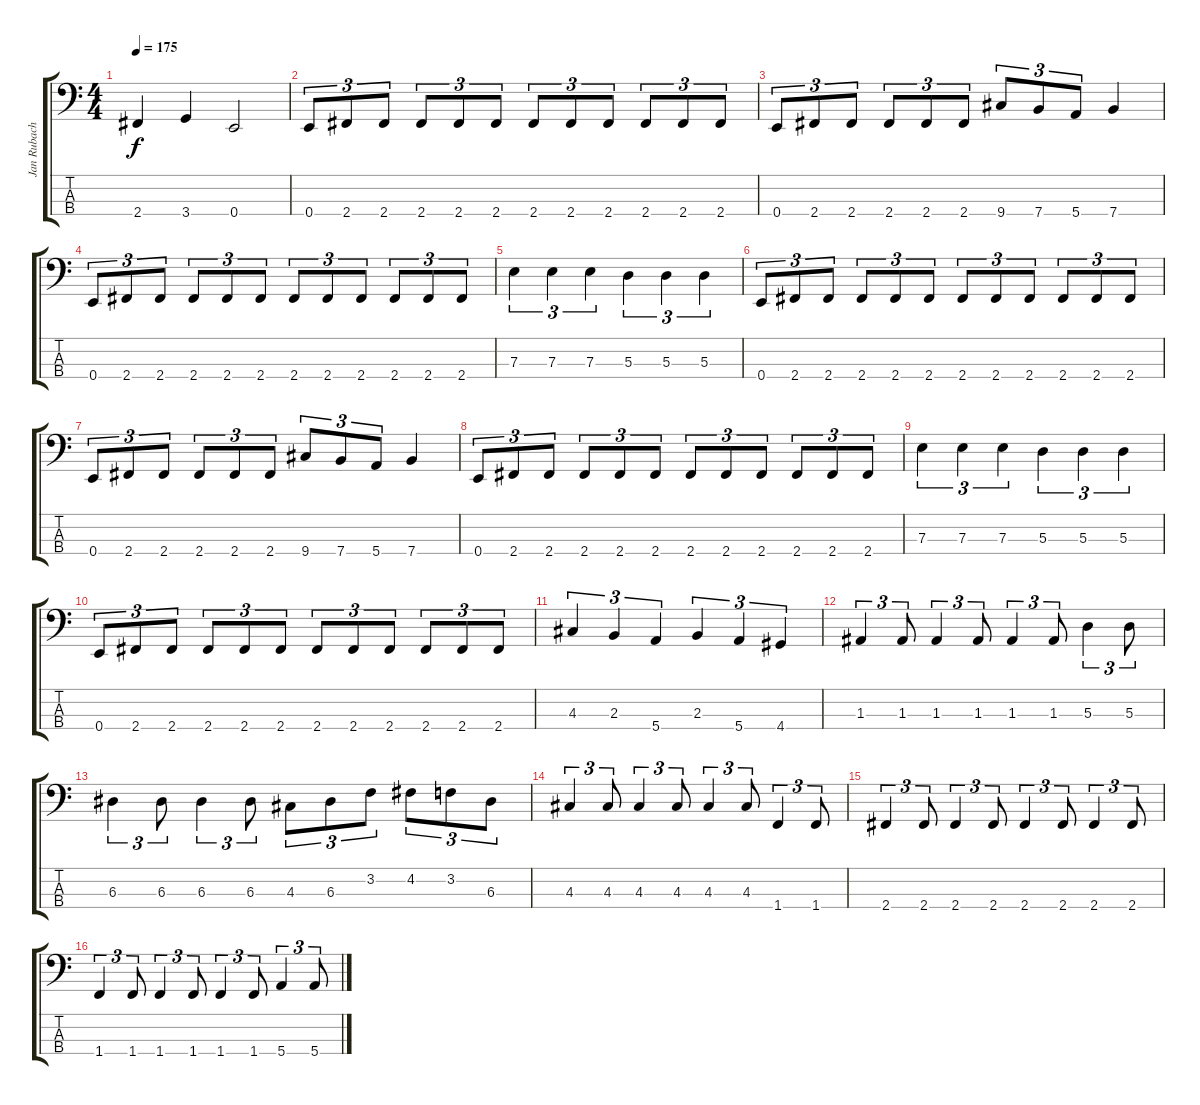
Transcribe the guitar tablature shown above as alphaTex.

\track ("Jan Rubach" "Jan Rubach") {instrument electricbasspick}
\staff {score tabs}
\tuning (G2 D2 A1 E1) {hide}
\ts (4 4)
\tempo 175
\clef f4
\ks c
2.4.4{dy f} 3.4.4 0.4.2 |
0.4.8{tu (3 2)} 2.4.8{tu (3 2)} 2.4.8{tu (3 2)} 2.4.8{tu (3 2)} 2.4.8{tu (3 2)} 2.4.8{tu (3 2)} 2.4.8{tu (3 2)} 2.4.8{tu (3 2)} 2.4.8{tu (3 2)} 2.4.8{tu (3 2)} 2.4.8{tu (3 2)} 2.4.8{tu (3 2)} |
0.4.8{tu (3 2)} 2.4.8{tu (3 2)} 2.4.8{tu (3 2)} 2.4.8{tu (3 2)} 2.4.8{tu (3 2)} 2.4.8{tu (3 2)} 9.4.8{tu (3 2)} 7.4.8{tu (3 2)} 5.4.8{tu (3 2)} 7.4.4 |
0.4.8{tu (3 2)} 2.4.8{tu (3 2)} 2.4.8{tu (3 2)} 2.4.8{tu (3 2)} 2.4.8{tu (3 2)} 2.4.8{tu (3 2)} 2.4.8{tu (3 2)} 2.4.8{tu (3 2)} 2.4.8{tu (3 2)} 2.4.8{tu (3 2)} 2.4.8{tu (3 2)} 2.4.8{tu (3 2)} |
7.3.4{tu (3 2)} 7.3.4{tu (3 2)} 7.3.4{tu (3 2)} 5.3.4{tu (3 2)} 5.3.4{tu (3 2)} 5.3.4{tu (3 2)} |
0.4.8{tu (3 2)} 2.4.8{tu (3 2)} 2.4.8{tu (3 2)} 2.4.8{tu (3 2)} 2.4.8{tu (3 2)} 2.4.8{tu (3 2)} 2.4.8{tu (3 2)} 2.4.8{tu (3 2)} 2.4.8{tu (3 2)} 2.4.8{tu (3 2)} 2.4.8{tu (3 2)} 2.4.8{tu (3 2)} |
0.4.8{tu (3 2)} 2.4.8{tu (3 2)} 2.4.8{tu (3 2)} 2.4.8{tu (3 2)} 2.4.8{tu (3 2)} 2.4.8{tu (3 2)} 9.4.8{tu (3 2)} 7.4.8{tu (3 2)} 5.4.8{tu (3 2)} 7.4.4 |
0.4.8{tu (3 2)} 2.4.8{tu (3 2)} 2.4.8{tu (3 2)} 2.4.8{tu (3 2)} 2.4.8{tu (3 2)} 2.4.8{tu (3 2)} 2.4.8{tu (3 2)} 2.4.8{tu (3 2)} 2.4.8{tu (3 2)} 2.4.8{tu (3 2)} 2.4.8{tu (3 2)} 2.4.8{tu (3 2)} |
7.3.4{tu (3 2)} 7.3.4{tu (3 2)} 7.3.4{tu (3 2)} 5.3.4{tu (3 2)} 5.3.4{tu (3 2)} 5.3.4{tu (3 2)} |
0.4.8{tu (3 2)} 2.4.8{tu (3 2)} 2.4.8{tu (3 2)} 2.4.8{tu (3 2)} 2.4.8{tu (3 2)} 2.4.8{tu (3 2)} 2.4.8{tu (3 2)} 2.4.8{tu (3 2)} 2.4.8{tu (3 2)} 2.4.8{tu (3 2)} 2.4.8{tu (3 2)} 2.4.8{tu (3 2)} |
4.3.4{tu (3 2)} 2.3.4{tu (3 2)} 5.4.4{tu (3 2)} 2.3.4{tu (3 2)} 5.4.4{tu (3 2)} 4.4.4{tu (3 2)} |
1.3.4{tu (3 2)} 1.3.8{tu (3 2)} 1.3.4{tu (3 2)} 1.3.8{tu (3 2)} 1.3.4{tu (3 2)} 1.3.8{tu (3 2)} 5.3.4{tu (3 2)} 5.3.8{tu (3 2)} |
6.3.4{tu (3 2)} 6.3.8{tu (3 2)} 6.3.4{tu (3 2)} 6.3.8{tu (3 2)} 4.3.8{tu (3 2)} 6.3.8{tu (3 2)} 3.2.8{tu (3 2)} 4.2.8{tu (3 2)} 3.2.8{tu (3 2)} 6.3.8{tu (3 2)} |
4.3.4{tu (3 2)} 4.3.8{tu (3 2)} 4.3.4{tu (3 2)} 4.3.8{tu (3 2)} 4.3.4{tu (3 2)} 4.3.8{tu (3 2)} 1.4.4{tu (3 2)} 1.4.8{tu (3 2)} |
2.4.4{tu (3 2)} 2.4.8{tu (3 2)} 2.4.4{tu (3 2)} 2.4.8{tu (3 2)} 2.4.4{tu (3 2)} 2.4.8{tu (3 2)} 2.4.4{tu (3 2)} 2.4.8{tu (3 2)} |
1.4.4{tu (3 2)} 1.4.8{tu (3 2)} 1.4.4{tu (3 2)} 1.4.8{tu (3 2)} 1.4.4{tu (3 2)} 1.4.8{tu (3 2)} 5.4.4{tu (3 2)} 5.4.8{tu (3 2)}
